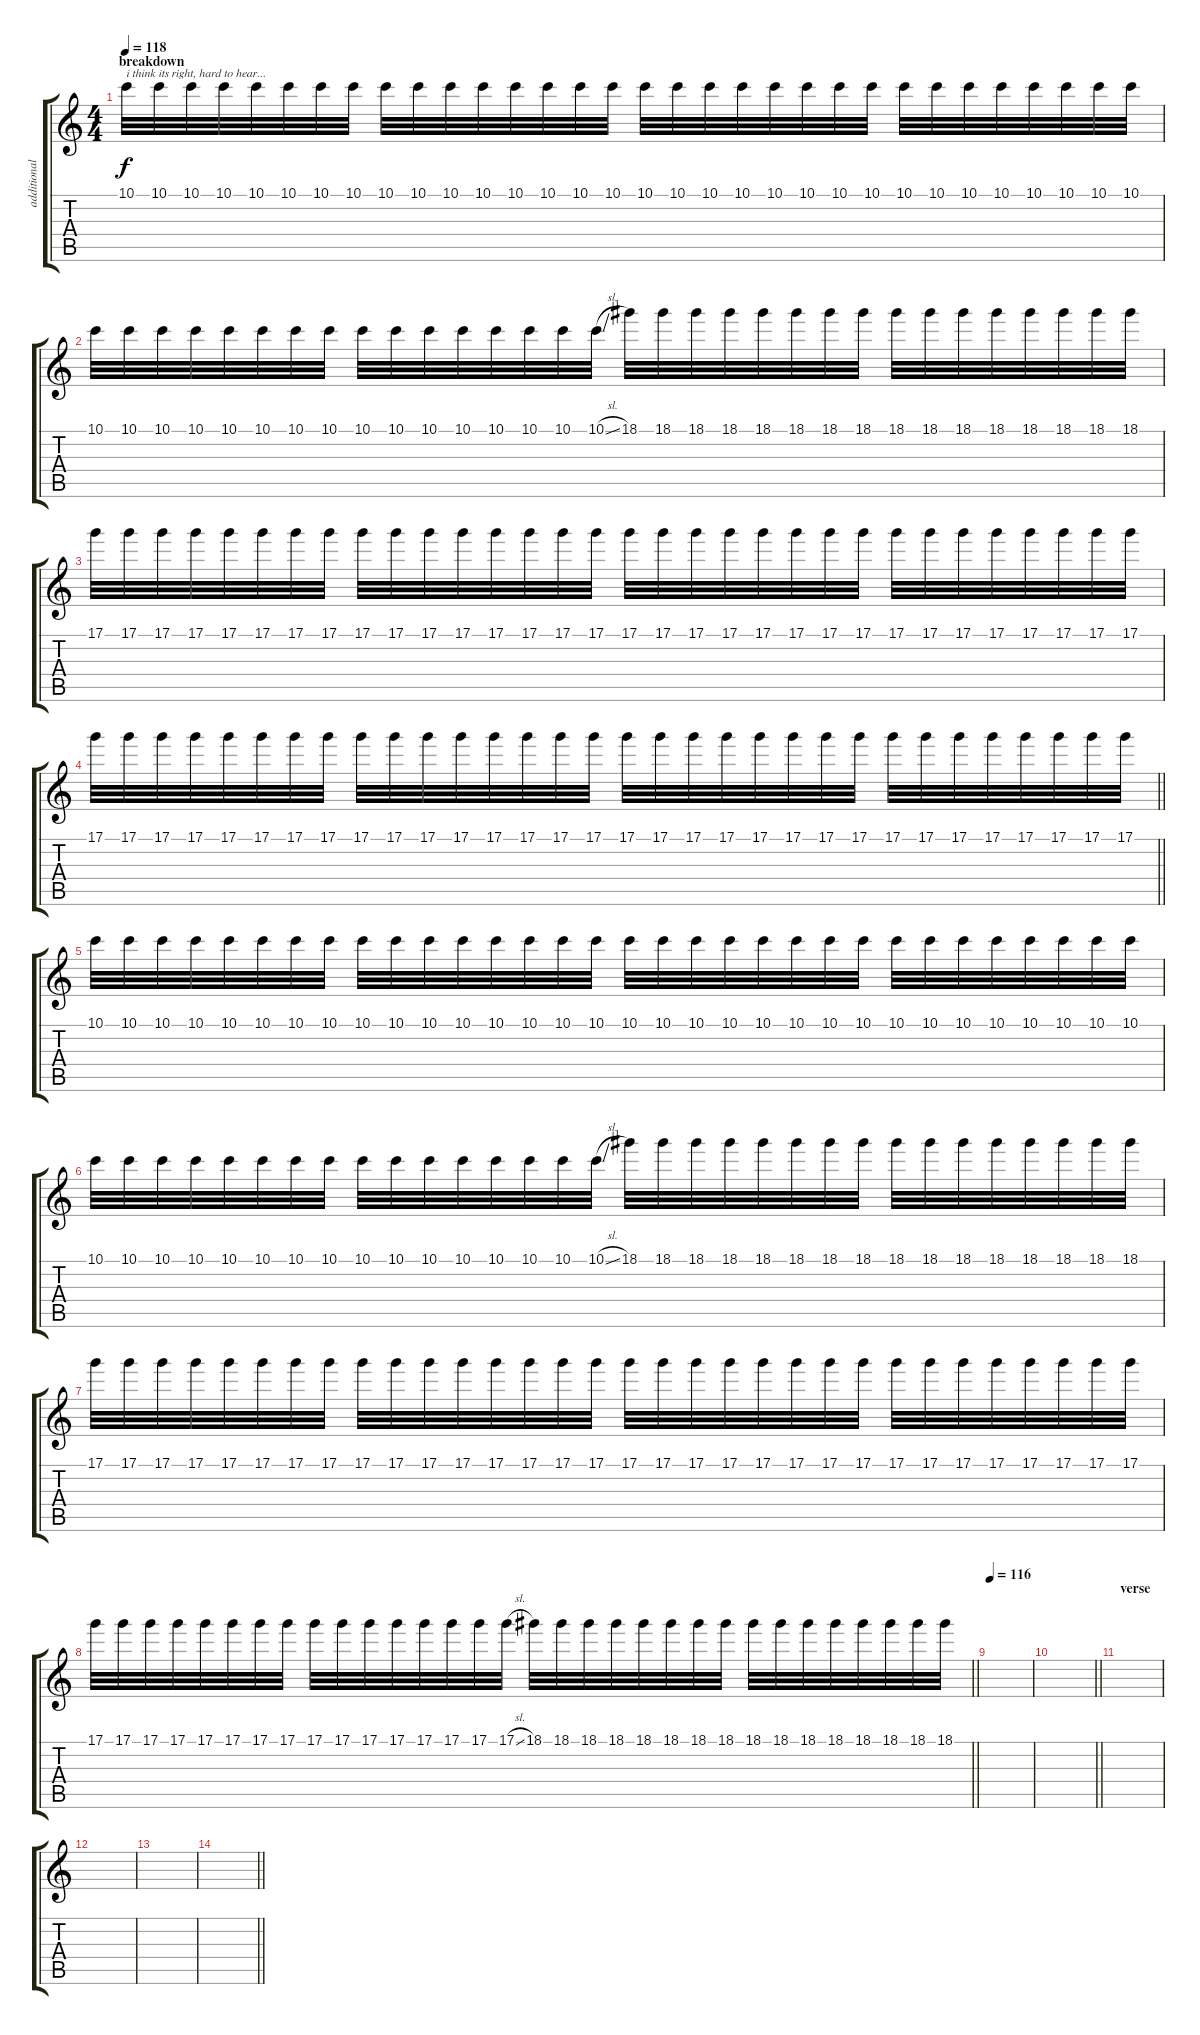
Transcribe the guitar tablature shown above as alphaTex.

\track ("additional" "additional") {instrument overdrivenguitar}
\staff {score tabs}
\tuning (D4 A3 F3 C3 G2 C2) {hide}
\ts (4 4)
\section ("" "breakdown")
\tempo 118
\clef g2
\ks c
10.1.32{txt "i think its right, hard to hear..." dy f} 10.1.32 10.1.32 10.1.32 10.1.32 10.1.32 10.1.32 10.1.32 10.1.32 10.1.32 10.1.32 10.1.32 10.1.32 10.1.32 10.1.32 10.1.32 10.1.32 10.1.32 10.1.32 10.1.32 10.1.32 10.1.32 10.1.32 10.1.32 10.1.32 10.1.32 10.1.32 10.1.32 10.1.32 10.1.32 10.1.32 10.1.32 |
10.1.32 10.1.32 10.1.32 10.1.32 10.1.32 10.1.32 10.1.32 10.1.32 10.1.32 10.1.32 10.1.32 10.1.32 10.1.32 10.1.32 10.1.32 10.1{sl}.32 18.1.32 18.1.32 18.1.32 18.1.32 18.1.32 18.1.32 18.1.32 18.1.32 18.1.32 18.1.32 18.1.32 18.1.32 18.1.32 18.1.32 18.1.32 18.1.32 |
17.1.32 17.1.32 17.1.32 17.1.32 17.1.32 17.1.32 17.1.32 17.1.32 17.1.32 17.1.32 17.1.32 17.1.32 17.1.32 17.1.32 17.1.32 17.1.32 17.1.32 17.1.32 17.1.32 17.1.32 17.1.32 17.1.32 17.1.32 17.1.32 17.1.32 17.1.32 17.1.32 17.1.32 17.1.32 17.1.32 17.1.32 17.1.32 |
\barLineRight lightlight
17.1.32 17.1.32 17.1.32 17.1.32 17.1.32 17.1.32 17.1.32 17.1.32 17.1.32 17.1.32 17.1.32 17.1.32 17.1.32 17.1.32 17.1.32 17.1.32 17.1.32 17.1.32 17.1.32 17.1.32 17.1.32 17.1.32 17.1.32 17.1.32 17.1.32 17.1.32 17.1.32 17.1.32 17.1.32 17.1.32 17.1.32 17.1.32 |
10.1.32 10.1.32 10.1.32 10.1.32 10.1.32 10.1.32 10.1.32 10.1.32 10.1.32 10.1.32 10.1.32 10.1.32 10.1.32 10.1.32 10.1.32 10.1.32 10.1.32 10.1.32 10.1.32 10.1.32 10.1.32 10.1.32 10.1.32 10.1.32 10.1.32 10.1.32 10.1.32 10.1.32 10.1.32 10.1.32 10.1.32 10.1.32 |
10.1.32 10.1.32 10.1.32 10.1.32 10.1.32 10.1.32 10.1.32 10.1.32 10.1.32 10.1.32 10.1.32 10.1.32 10.1.32 10.1.32 10.1.32 10.1{sl}.32 18.1.32 18.1.32 18.1.32 18.1.32 18.1.32 18.1.32 18.1.32 18.1.32 18.1.32 18.1.32 18.1.32 18.1.32 18.1.32 18.1.32 18.1.32 18.1.32 |
17.1.32 17.1.32 17.1.32 17.1.32 17.1.32 17.1.32 17.1.32 17.1.32 17.1.32 17.1.32 17.1.32 17.1.32 17.1.32 17.1.32 17.1.32 17.1.32 17.1.32 17.1.32 17.1.32 17.1.32 17.1.32 17.1.32 17.1.32 17.1.32 17.1.32 17.1.32 17.1.32 17.1.32 17.1.32 17.1.32 17.1.32 17.1.32 |
\barLineRight lightlight
17.1.32 17.1.32 17.1.32 17.1.32 17.1.32 17.1.32 17.1.32 17.1.32 17.1.32 17.1.32 17.1.32 17.1.32 17.1.32 17.1.32 17.1.32 17.1{sl}.32 18.1.32 18.1.32 18.1.32 18.1.32 18.1.32 18.1.32 18.1.32 18.1.32 18.1.32 18.1.32 18.1.32 18.1.32 18.1.32 18.1.32 18.1.32 18.1.32 |
\tempo 116
|
\barLineRight lightlight
|
\section ("" "verse")
|
|
|
\barLineRight lightlight
